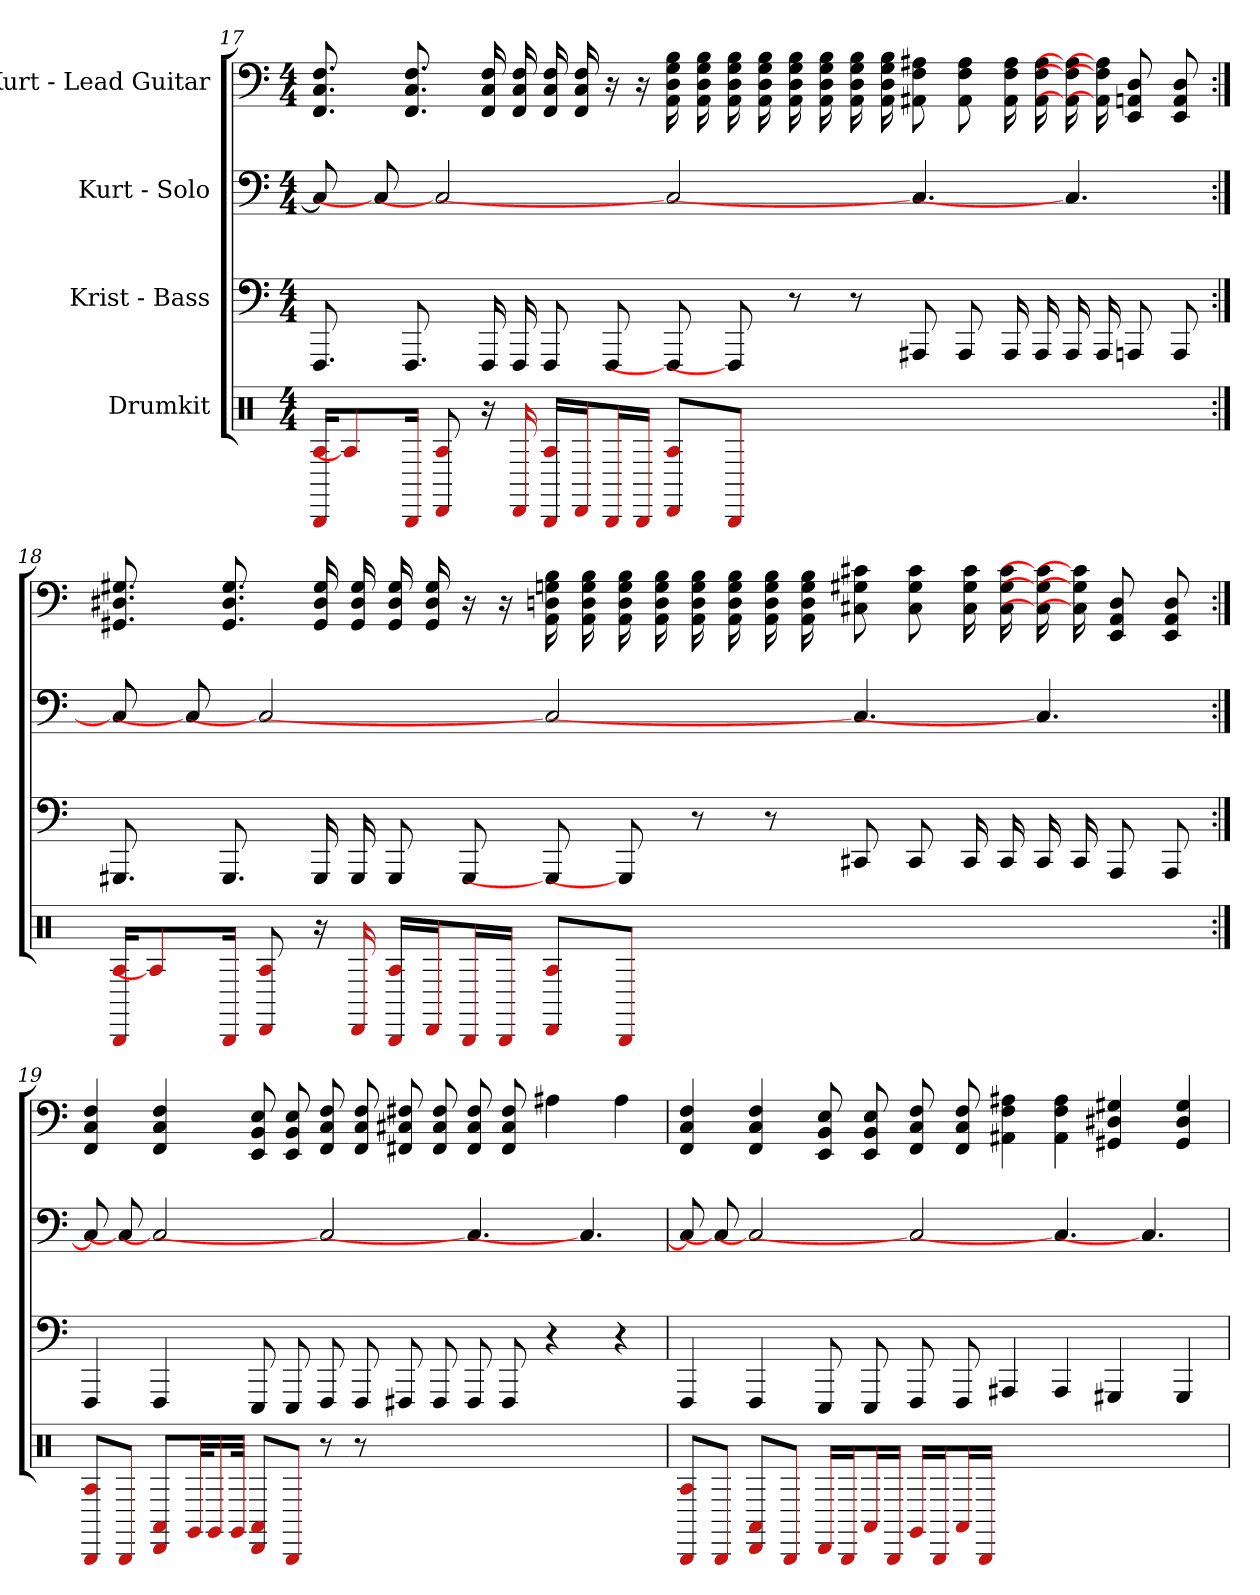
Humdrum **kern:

**kern	**kern	**kern	**kern
*part4	*part3	*part2	*part1
*staff4	*staff3	*staff2	*staff1
*I"Drumkit	*I"Krist - Bass	*I"Kurt - Solo	*I"Kurt - Lead Guitar
*clefX	*	*	*
*k[]	*k[]	*k[]	*k[]
*M4/4	*M4/4	*M4/4	*M4/4
=17	=17	=17	=17
16BBB/ 16A/KL	8.FFF	8C#]	8.F 8.C 8.FF
8A/]	.	.	.
.	.	8C#]	.
16BBB/Jk	8.FFF	.	8.F 8.C 8.FF
8DD 8A	.	2C#]	.
16r	16FFF	.	16F 16C 16FF
16DD	16FFF	.	16F 16C 16FF
16BBB/ 16A/LL	8FFF	.	16F 16C 16FF
16DD/J	.	.	16F 16C 16FF
16BBB/L	8FFF	.	16r
16BBB/JJ	.	.	16r
8DD/ 8A/L	8FFF]	2C#]	16B 16G 16D 16AA
.	.	.	16B 16G 16D 16AA
8BBB/J	8FFF]	.	16B 16G 16D 16AA
.	.	.	16B 16G 16D 16AA
1ryy	8r	.	16B 16G 16D 16AA
.	.	.	16B 16G 16D 16AA
.	8r	.	16B 16G 16D 16AA
.	.	.	16B 16G 16D 16AA
.	8AAA#	4.C#]	8A# 8F 8AA#
.	8AAA#	.	8A# 8F 8AA#
.	16AAA#	.	16A# 16F 16AA#
.	16AAA#	.	16A# 16F 16AA#
.	16AAA#	4.C#]	16A#] 16F] 16AA#]
.	16AAA#	.	16A#] 16F] 16AA#]
.	8AAA	.	8D 8AA 8EE
.	8AAA	.	8D 8AA 8EE
=18:|!	=18:|!	=18:|!	=18:|!
16BBB/ 16A/KL	8.GGG#	8C#]	8.G# 8.D# 8.GG#
8A/]	.	.	.
.	.	8C#]	.
16BBB/Jk	8.GGG#	.	8.G# 8.D# 8.GG#
8DD 8A	.	2C#]	.
16r	16GGG#	.	16G# 16D# 16GG#
16DD	16GGG#	.	16G# 16D# 16GG#
16BBB/ 16A/LL	8GGG#	.	16G# 16D# 16GG#
16DD/J	.	.	16G# 16D# 16GG#
16BBB/L	8GGG#	.	16r
16BBB/JJ	.	.	16r
8DD/ 8A/L	8GGG#]	2C#]	16B 16G 16D 16AA
.	.	.	16B 16G 16D 16AA
8BBB/J	8GGG#]	.	16B 16G 16D 16AA
.	.	.	16B 16G 16D 16AA
1ryy	8r	.	16B 16G 16D 16AA
.	.	.	16B 16G 16D 16AA
.	8r	.	16B 16G 16D 16AA
.	.	.	16B 16G 16D 16AA
.	8CC#	4.C#]	8c# 8G# 8C#
.	8CC#	.	8c# 8G# 8C#
.	16CC#	.	16c# 16G# 16C#
.	16CC#	.	16c# 16G# 16C#
.	16CC#	4.C#]	16c#] 16G#] 16C#]
.	16CC#	.	16c#] 16G#] 16C#]
.	8AAA	.	8D 8AA 8EE
.	8AAA	.	8D 8AA 8EE
=19:|!	=19:|!	=19:|!	=19:|!
8BBB/ 8A/L	4FFF	8C#]	4F 4C 4FF
8BBB/J	.	8C#]	.
8DD/ 8AA#/L	4FFF	2C#]	4F 4C 4FF
32GG/KL	.	.	.
16GG/	.	.	.
32GG/JJk	.	.	.
8DD/ 8AA#/L	8EEE	.	8E 8BB 8EE
8BBB/J	8EEE	.	8E 8BB 8EE
8r	8FFF	2C#]	8F 8C 8FF
8r	8FFF	.	8F 8C 8FF
1ryy	8FFF#	.	8F# 8C# 8FF#
.	8FFF#	.	8F# 8C# 8FF#
.	8FFF#	4.C#]	8F# 8C# 8FF#
.	8FFF#	.	8F# 8C# 8FF#
.	4r	.	4A#
.	.	4.C#]	.
.	4r	.	4A#
=20	=20	=20	=20
8BBB/ 8A/L	4FFF	8C#]	4F 4C 4FF
8BBB/J	.	8C#]	.
8DD/ 8AA#/L	4FFF	2C#]	4F 4C 4FF
8BBB/J	.	.	.
16DD/LL	8EEE	.	8E 8BB 8EE
16BBB/J	.	.	.
16AA#/L	8EEE	.	8E 8BB 8EE
16BBB/JJ	.	.	.
16GG/LL	8FFF	2C#]	8F 8C 8FF
16BBB/J	.	.	.
16AA#/L	8FFF	.	8F 8C 8FF
16BBB/JJ	.	.	.
1ryy	4AAA#	.	4A# 4F 4AA#
.	4AAA#	4.C#]	4A# 4F 4AA#
.	4GGG#	.	4G# 4D# 4GG#
.	.	4.C#]	.
.	4GGG#	.	4G# 4D# 4GG#
=	=	=	=
*-	*-	*-	*-
